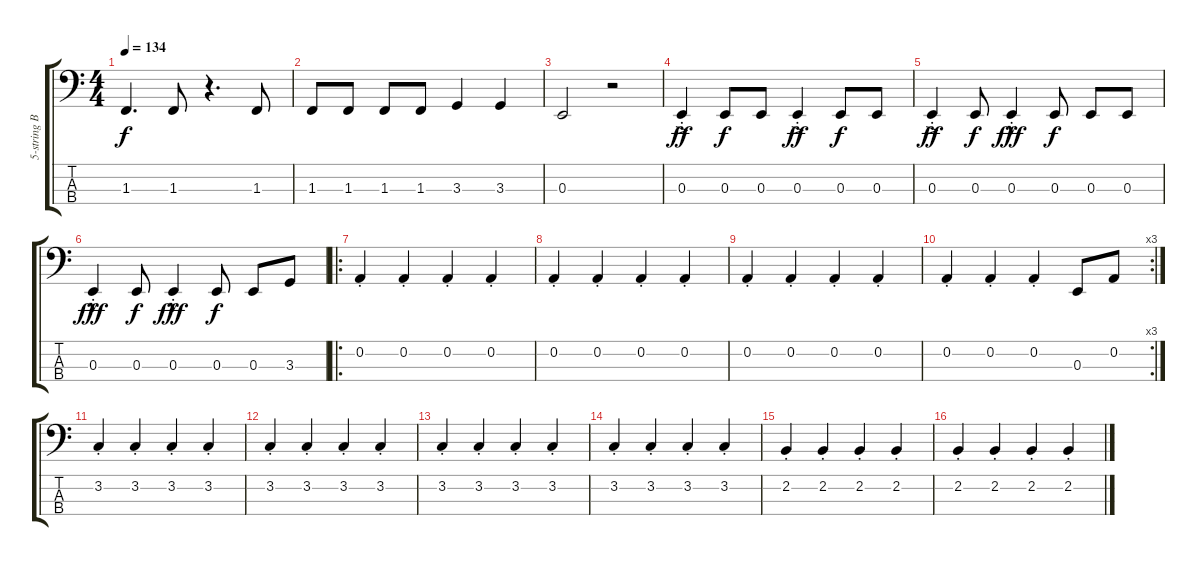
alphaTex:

\track ("5-string Bass" "5-string B") {instrument electricbassfinger}
\staff {score tabs}
\tuning (D2 A1 E1 B0) {hide}
\ts (4 4)
\tempo 134
\clef f4
\ks c
1.3.4{d dy f} 1.3.8 r.4{d} 1.3.8 |
1.3.8 1.3.8 1.3.8 1.3.8 3.3.4 3.3.4 |
0.3.2 r.2 |
0.3{ac st}.4{dy ff} 0.3.8{dy f} 0.3.8 0.3{ac st}.4{dy ff} 0.3.8{dy f} 0.3.8 |
0.3{ac st}.4{dy ff} 0.3.8{dy f} 0.3{hac st}.4{dy fff} 0.3.8{dy f} 0.3.8 0.3.8 |
0.3{hac st}.4{dy fff} 0.3.8{dy f} 0.3{hac st}.4{dy fff} 0.3.8{dy f} 0.3.8 3.3.8 |
\ro
0.2{st}.4 0.2{st}.4 0.2{st}.4 0.2{st}.4 |
0.2{st}.4 0.2{st}.4 0.2{st}.4 0.2{st}.4 |
0.2{st}.4 0.2{st}.4 0.2{st}.4 0.2{st}.4 |
\rc 3
0.2{st}.4 0.2{st}.4 0.2{st}.4 0.3.8 0.2.8 |
3.2{st}.4 3.2{st}.4 3.2{st}.4 3.2{st}.4 |
3.2{st}.4 3.2{st}.4 3.2{st}.4 3.2{st}.4 |
3.2{st}.4 3.2{st}.4 3.2{st}.4 3.2{st}.4 |
3.2{st}.4 3.2{st}.4 3.2{st}.4 3.2{st}.4 |
2.2{st}.4 2.2{st}.4 2.2{st}.4 2.2{st}.4 |
2.2{st}.4 2.2{st}.4 2.2{st}.4 2.2{st}.4
